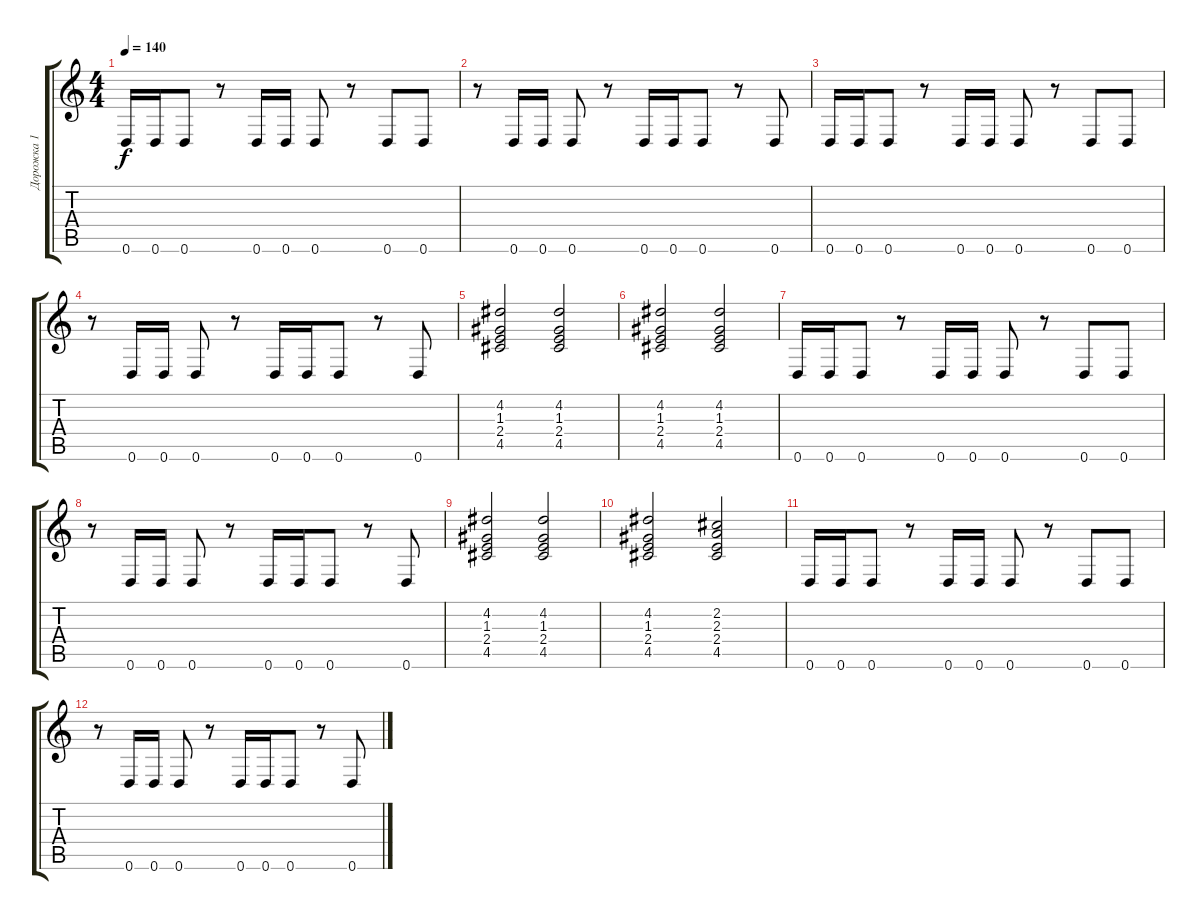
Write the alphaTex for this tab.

\track ("Дорожка 1" "Дорожка 1") {instrument distortionguitar}
\staff {score tabs}
\tuning (E4 B3 G3 D3 A2 D2) {hide}
\ts (4 4)
\tempo 140
\clef g2
\ks c
0.6.16{dy f} 0.6.16 0.6.8 r.8 0.6.16 0.6.16 0.6.8 r.8 0.6.8 0.6.8 |
r.8 0.6.16 0.6.16 0.6.8 r.8 0.6.16 0.6.16 0.6.8 r.8 0.6.8 |
0.6.16 0.6.16 0.6.8 r.8 0.6.16 0.6.16 0.6.8 r.8 0.6.8 0.6.8 |
r.8 0.6.16 0.6.16 0.6.8 r.8 0.6.16 0.6.16 0.6.8 r.8 0.6.8 |
(4.2 1.3 2.4 4.5).2 (4.2 1.3 2.4 4.5).2 |
(4.2 1.3 2.4 4.5).2 (4.2 1.3 2.4 4.5).2 |
0.6.16 0.6.16 0.6.8 r.8 0.6.16 0.6.16 0.6.8 r.8 0.6.8 0.6.8 |
r.8 0.6.16 0.6.16 0.6.8 r.8 0.6.16 0.6.16 0.6.8 r.8 0.6.8 |
(4.2 1.3 2.4 4.5).2 (4.2 1.3 2.4 4.5).2 |
(4.2 1.3 2.4 4.5).2 (2.2 2.3 2.4 4.5).2 |
0.6.16 0.6.16 0.6.8 r.8 0.6.16 0.6.16 0.6.8 r.8 0.6.8 0.6.8 |
r.8 0.6.16 0.6.16 0.6.8 r.8 0.6.16 0.6.16 0.6.8 r.8 0.6.8
